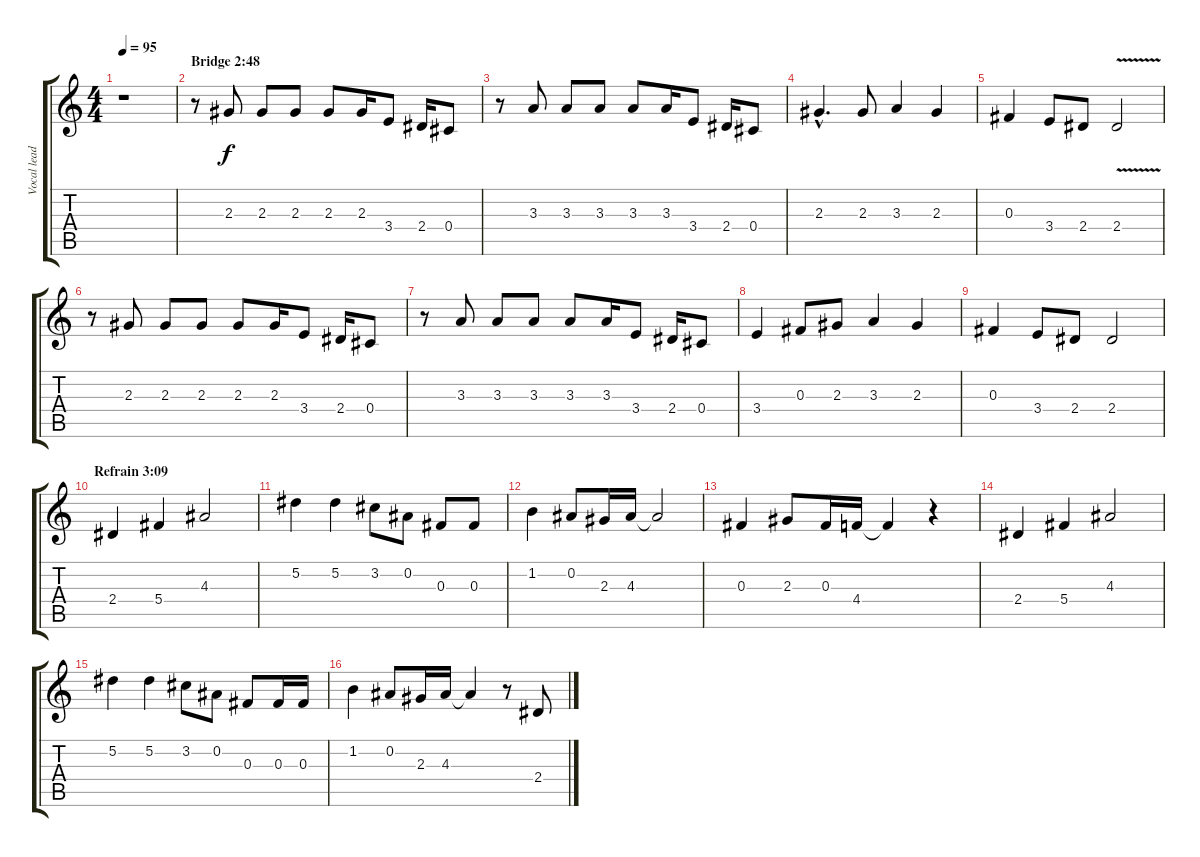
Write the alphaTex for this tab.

\track ("Vocal lead" "Vocal lead") {instrument tenorsax}
\staff {score tabs}
\tuning (Eb5 Bb4 Gb4 Db4 Ab3 Eb3) {hide}
\ts (4 4)
\tempo 95
\clef g2
\ks c
r.1{dy f} |
\section ("" "Bridge 2:48")
r.8 2.3.8 2.3.8 2.3.8 2.3.8 2.3.16 3.4.8 2.4.16 0.4.8 |
r.8 3.3.8 3.3.8 3.3.8 3.3.8 3.3.16 3.4.8 2.4.16 0.4.8 |
2.3{hac}.4{d} 2.3.8 3.3.4 2.3.4 |
0.3.4 3.4.8 2.4.8 2.4{v}.2 |
r.8 2.3.8 2.3.8 2.3.8 2.3.8 2.3.16 3.4.8 2.4.16 0.4.8 |
r.8 3.3.8 3.3.8 3.3.8 3.3.8 3.3.16 3.4.8 2.4.16 0.4.8 |
3.4.4 0.3.8 2.3.8 3.3.4 2.3.4 |
0.3.4 3.4.8 2.4.8 2.4.2 |
\section ("" "Refrain 3:09")
2.4.4 5.4.4 4.3.2 |
5.2.4 5.2.4 3.2.8 0.2.8 0.3.8 0.3.8 |
1.2.4 0.2.8 2.3.16 4.3.16 4.3{t}.2 |
0.3.4 2.3.8 0.3.16 4.4.16 4.4{t}.4 r.4 |
2.4.4 5.4.4 4.3.2 |
5.2.4 5.2.4 3.2.8 0.2.8 0.3.8 0.3.16 0.3.16 |
1.2.4 0.2.8 2.3.16 4.3.16 4.3{t}.4 r.8 2.4.8
